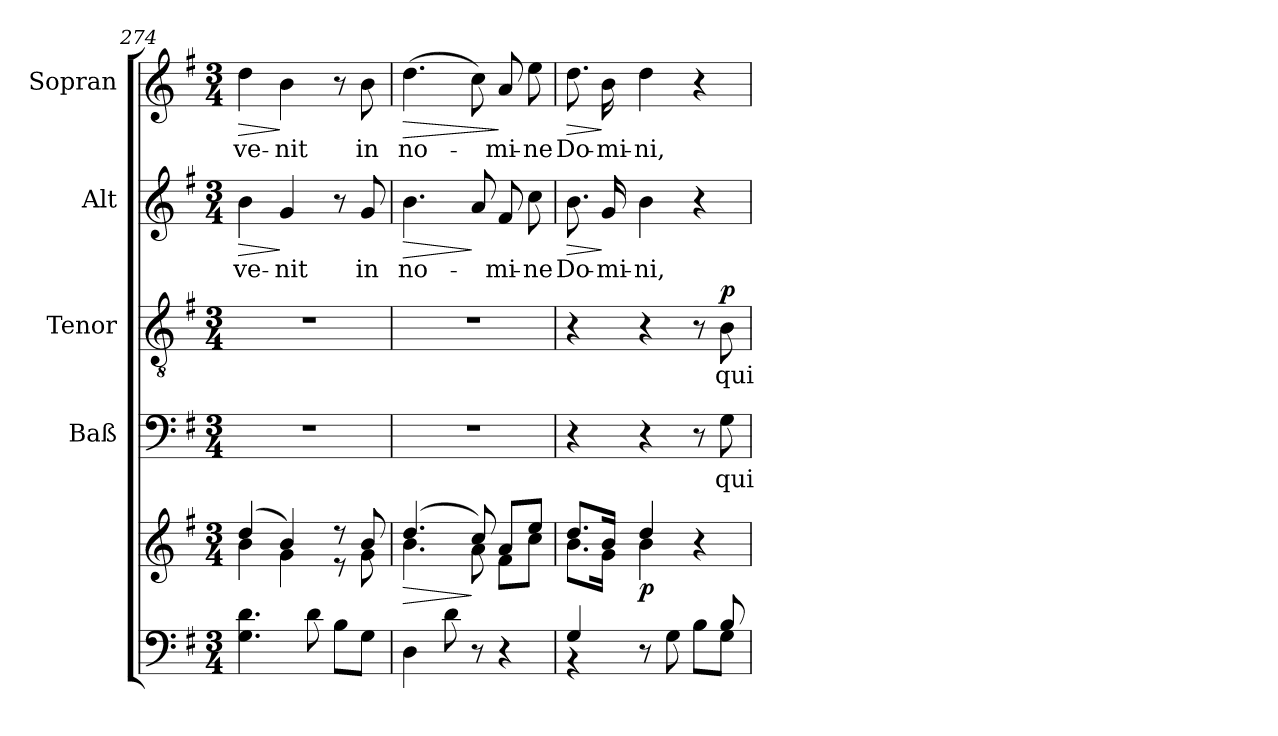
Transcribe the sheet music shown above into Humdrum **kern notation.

**kern	**kern	**dynam	**kern	**text	**kern	**text	**dynam	**kern	**text	**dynam	**kern	**text	**dynam
*part5	*part5	*part5	*part4	*part4	*part3	*part3	*part3	*part2	*part2	*part2	*part1	*part1	*part1
*staff6	*staff5	*staff5/6	*staff4	*staff4	*staff3	*staff3	*staff3	*staff2	*staff2	*staff2	*staff1	*staff1	*staff1
*	*	*	*I"Baß	*	*I"Tenor	*	*	*I"Alt	*	*	*I"Sopran	*	*
*	*	*	*I'Baß	*	*I'Ten	*	*	*I'Alt	*	*	*I'Sop	*	*
!!LO:LB:g=z
*clefF4	*clefG2	*	*clefF4	*	*clefGv2	*	*	*clefG2	*	*	*clefG2	*	*
*k[f#]	*k[f#]	*	*k[f#]	*	*k[f#]	*	*	*k[f#]	*	*	*k[f#]	*	*
*G:	*G:	*	*G:	*	*G:	*	*	*G:	*	*	*G:	*	*
*M3/4	*M3/4	*	*M3/4	*	*M3/4	*	*	*M3/4	*	*	*M3/4	*	*
=274	=274	=274	=274	=274	=274	=274	=274	=274	=274	=274	=274	=274	=274
*	*^	*	*	*	*	*	*	*	*	*	*	*	*
!	!	!	!	!	!	!	!	!	!	!LO:LY:b	!LO:HP:b	!	!LO:LY:b	!LO:HP:b
4.G\ 4.d\	(4dd/	4b\	.	2.r	.	2.r	.	.	4b\	ve-	>	4dd\	ve-	>
!	!	!	!	!	!	!	!	!	!	!LO:LY:b	!	!	!LO:LY:b	!
.	4b/)	4g\	.	.	.	.	.	.	4g/	-nit	]	4b\	-nit	]
8d\	.	.	.	.	.	.	.	.	.	.	.	.	.	.
8B\L	8r	8r	.	.	.	.	.	.	8r	.	.	8r	.	.
!	!	!	!	!	!	!	!	!	!	!LO:LY:b	!	!	!LO:LY:b	!
8G\J	8b/	8g\	.	.	.	.	.	.	8g/	in	.	8b\	in	.
=275	=275	=275	=275	=275	=275	=275	=275	=275	=275	=275	=275	=275	=275	=275
!	!	!	!LO:HP:b	!	!	!	!	!	!	!LO:LY:b	!LO:HP:b	!	!LO:LY:b	!LO:HP:b
4D\	(4.dd/	4.b\	>	2.r	.	2.r	.	.	4.b\	no-	>	(>4.dd\	no-	>
8d\	.	.	.	.	.	.	.	.	.	.	.	.	.	.
8r	8cc/)	8a\	]	.	.	.	.	.	8a/	.	]	8cc\)	.	.
!	!	!	!	!	!	!	!	!	!	!LO:LY:b	!	!	!LO:LY:b	!
4r	8a/L	8f#\L	.	.	.	.	.	.	8f#/	-mi-	.	8a/	-mi-	]
!	!	!	!	!	!	!	!	!	!	!LO:LY:b	!	!	!LO:LY:b	!
.	8ee/J	8cc\J	.	.	.	.	.	.	8cc\	-ne	.	8ee\	-ne	.
=276	=276	=276	=276	=276	=276	=276	=276	=276	=276	=276	=276	=276	=276	=276
*^	*	*	*	*	*	*	*	*	*	*	*	*	*	*
!	!	!	!	!	!	!	!	!	!	!	!LO:LY:b	!LO:HP:b	!	!LO:LY:b	!LO:HP:b
4G/	4rBB	8.dd/L	8.b\L	.	4r	.	4r	.	.	8.b\	Do-	>	8.dd\	Do-	>
!	!	!	!	!	!	!	!	!	!	!	!LO:LY:b	!	!	!LO:LY:b	!
.	.	16b/Jk	16g\Jk	.	.	.	.	.	.	16g/	-mi-	]	16b\	-mi-	]
!	!	!	!	!LO:DY:b	!	!	!	!	!	!	!LO:LY:b	!	!	!LO:LY:b	!
4ryy	8r	4dd/	4b\	p	4r	.	4r	.	.	4b\	-ni,	.	4dd\	-ni,	.
.	8G\	.	.	.	.	.	.	.	.	.	.	.	.	.	.
8ryy	8B\L	4ryy	4r	.	8r	.	8r	.	.	4r	.	.	4r	.	.
!	!	!	!	!	!	!LO:LY:b	!	!LO:LY:b	!LO:DY:a	!	!	!	!	!	!
8B/	8G\J	.	.	.	8G\	qui	8B\	qui	p	.	.	.	.	.	.
*v	*v	*	*	*	*	*	*	*	*	*	*	*	*	*	*
*	*v	*v	*	*	*	*	*	*	*	*	*	*	*	*
=	=	=	=	=	=	=	=	=	=	=	=	=	=
*-	*-	*-	*-	*-	*-	*-	*-	*-	*-	*-	*-	*-	*-
